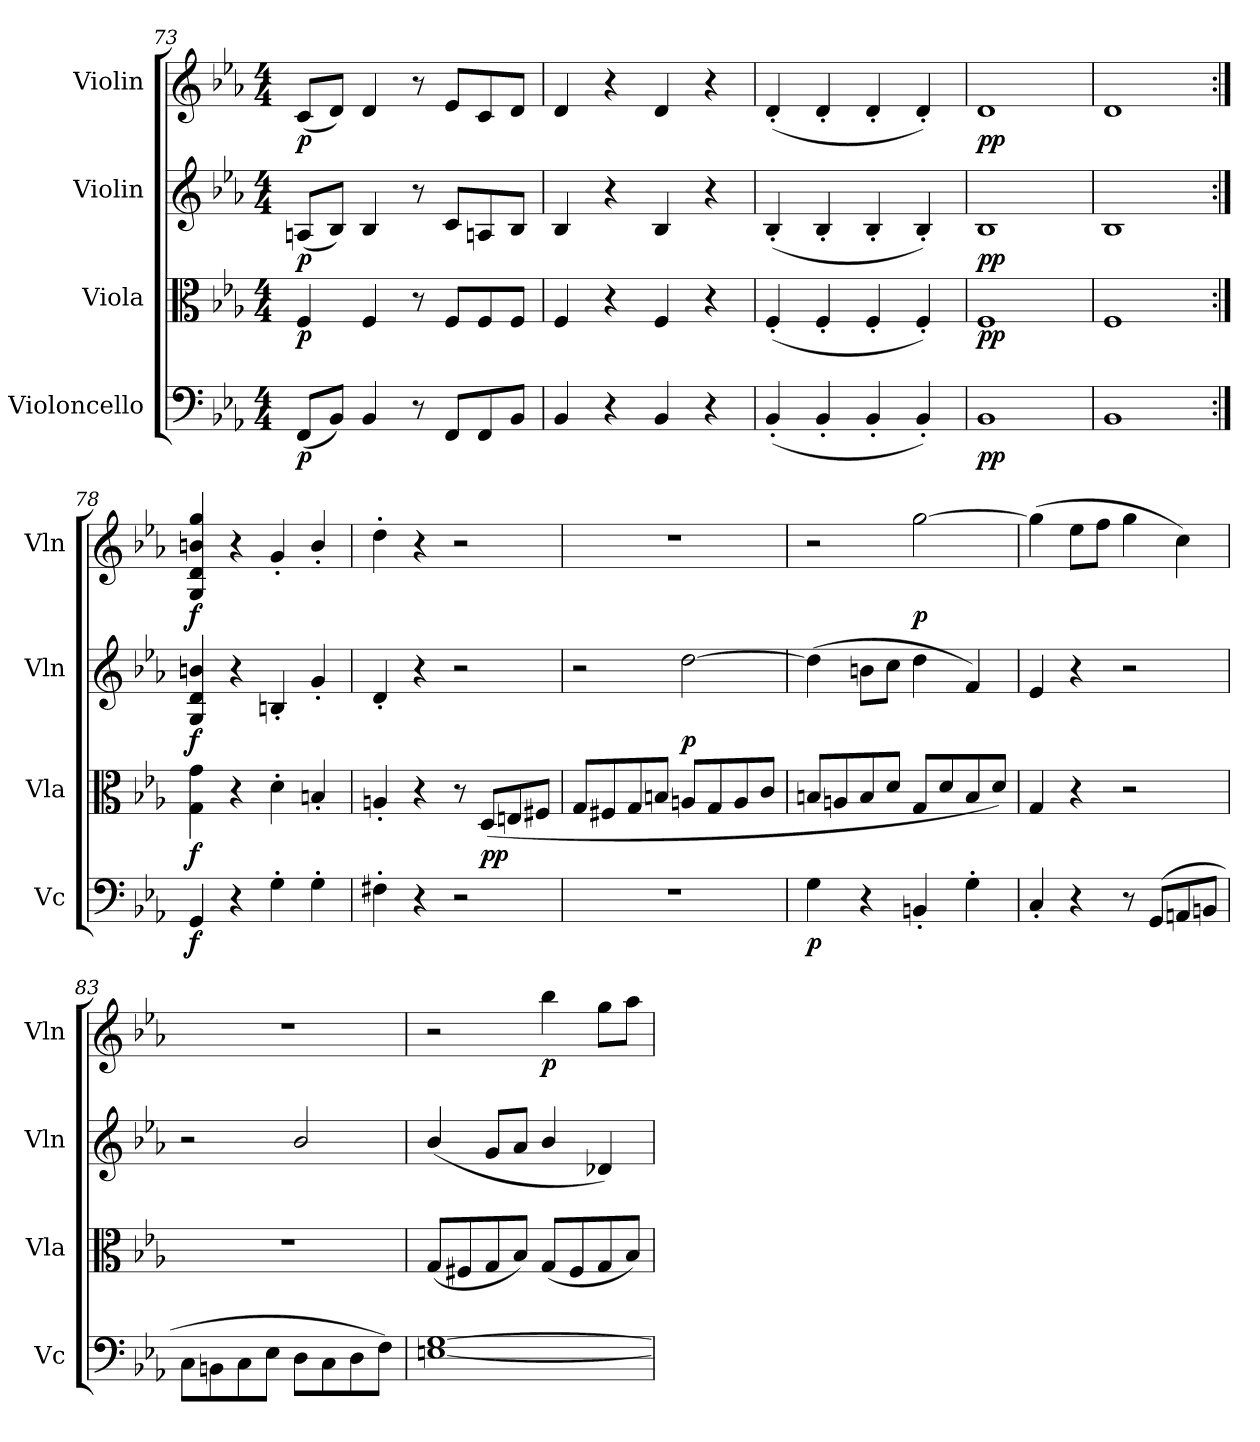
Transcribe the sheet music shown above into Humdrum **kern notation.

**kern	**dynam	**kern	**dynam	**kern	**dynam	**kern	**dynam
*part4	*part4	*part3	*part3	*part2	*part2	*part1	*part1
*staff4	*staff4	*staff3	*staff3	*staff2	*staff2	*staff1	*staff1
*I"Violoncello	*	*I"Viola	*	*I"Violin	*	*I"Violin	*
*I'Vc	*	*I'Vla	*	*I'Vln	*	*I'Vln	*
*clefF4	*	*clefC3	*	*clefG2	*	*clefG2	*
*k[b-e-a-]	*	*k[b-e-a-]	*	*k[b-e-a-]	*	*k[b-e-a-]	*
*E-:	*	*E-:	*	*E-:	*	*E-:	*
*M4/4	*	*M4/4	*	*M4/4	*	*M4/4	*
=73	=73	=73	=73	=73	=73	=73	=73
(8FF/L	p	4F/	p	(8An/L	p	(8c/L	p
8BB-/J)	.	.	.	8B-/J)	.	8d/J)	.
4BB-/	.	4F/	.	4B-/	.	4d/	.
8r	.	8r	.	8r	.	8r	.
8FF/L	.	8F/L	.	8c/L	.	8e-/L	.
8FF/	.	8F/	.	8An/	.	8c/	.
8BB-/J	.	8F/J	.	8B-/J	.	8d/J	.
=74	=74	=74	=74	=74	=74	=74	=74
4BB-/	.	4F/	.	4B-/	.	4d/	.
4r	.	4r	.	4r	.	4r	.
4BB-/	.	4F/	.	4B-/	.	4d/	.
4r	.	4r	.	4r	.	4r	.
=75	=75	=75	=75	=75	=75	=75	=75
(4BB-'/	.	(4F'/	.	(4B-'/	.	(4d'/	.
4BB-'/	.	4F'/	.	4B-'/	.	4d'/	.
4BB-'/	.	4F'/	.	4B-'/	.	4d'/	.
4BB-'/)	.	4F'/)	.	4B-'/)	.	4d'/)	.
=76	=76	=76	=76	=76	=76	=76	=76
1BB-	pp	1F	pp	1B-	pp	1d	pp
=77	=77	=77	=77	=77	=77	=77	=77
1BB-	.	1F	.	1B-	.	1d	.
=78:|!	=78:|!	=78:|!	=78:|!	=78:|!	=78:|!	=78:|!	=78:|!
4GG/	f	4G\ 4g\	f	4G/ 4d/ 4bn/	f	4G/ 4d/ 4bn/ 4gg/	f
4r	.	4r	.	4r	.	4r	.
4G'\	.	4d'\	.	4Bn'/	.	4g'/	.
4G'\	.	4Bn'/	.	4g'/	.	4b'/	.
=79	=79	=79	=79	=79	=79	=79	=79
4F#X'\	.	4An'/	.	4d'/	.	4dd'\	.
4r	.	4r	.	4r	.	4r	.
2r	.	8r	.	2r	.	2r	.
.	.	(8D/L	pp	.	.	.	.
.	.	8En/	.	.	.	.	.
.	.	8F#X/J	.	.	.	.	.
=80	=80	=80	=80	=80	=80	=80	=80
1r	.	8G/L	.	2r	.	1r	.
.	.	8F#X/	.	.	.	.	.
.	.	8G/	.	.	.	.	.
.	.	8Bn/J	.	.	.	.	.
.	.	8An/L	.	[2dd\	p	.	.
.	.	8G/	.	.	.	.	.
.	.	8A/	.	.	.	.	.
.	.	8c/J	.	.	.	.	.
=81	=81	=81	=81	=81	=81	=81	=81
4G\	p	8Bn/L	.	(4dd\]	.	2r	.
.	.	8An/	.	.	.	.	.
4r	.	8B/	.	8bn\L	.	.	.
.	.	8d/J	.	8cc\J	.	.	.
4BBn'/	.	8G/L	.	4dd\	.	[2gg\	p
.	.	8d/	.	.	.	.	.
4G'\	.	8B/	.	4f/)	.	.	.
.	.	8d/J)	.	.	.	.	.
=82	=82	=82	=82	=82	=82	=82	=82
4C'/	.	4G/	.	4e-/	.	(4gg\]	.
4r	.	4r	.	4r	.	8ee-\L	.
.	.	.	.	.	.	8ff\J	.
8r	.	2r	.	2r	.	4gg\	.
(8GG/L	.	.	.	.	.	.	.
8AAn/	.	.	.	.	.	4cc\)	.
8BBn/J	.	.	.	.	.	.	.
=83	=83	=83	=83	=83	=83	=83	=83
8C\L	.	1r	.	2r	.	1r	.
8BBn\	.	.	.	.	.	.	.
8C\	.	.	.	.	.	.	.
8E-\J	.	.	.	.	.	.	.
8D\L	.	.	.	2b-/	.	.	.
8C\	.	.	.	.	.	.	.
8D\	.	.	.	.	.	.	.
8F\J)	.	.	.	.	.	.	.
=84	=84	=84	=84	=84	=84	=84	=84
[1En [1G	.	(8G/L	.	(4b-/	.	2r	.
.	.	8F#X/	.	.	.	.	.
.	.	8G/	.	8g/L	.	.	.
.	.	8B-/J)	.	8a-/J	.	.	.
.	.	(8G/L	.	4b-/	.	4bb-\	p
.	.	8F#/	.	.	.	.	.
.	.	8G/	.	4d-X/)	.	8gg\L	.
.	.	8B-/J)	.	.	.	8aa-\J	.
=	=	=	=	=	=	=	=
*-	*-	*-	*-	*-	*-	*-	*-
